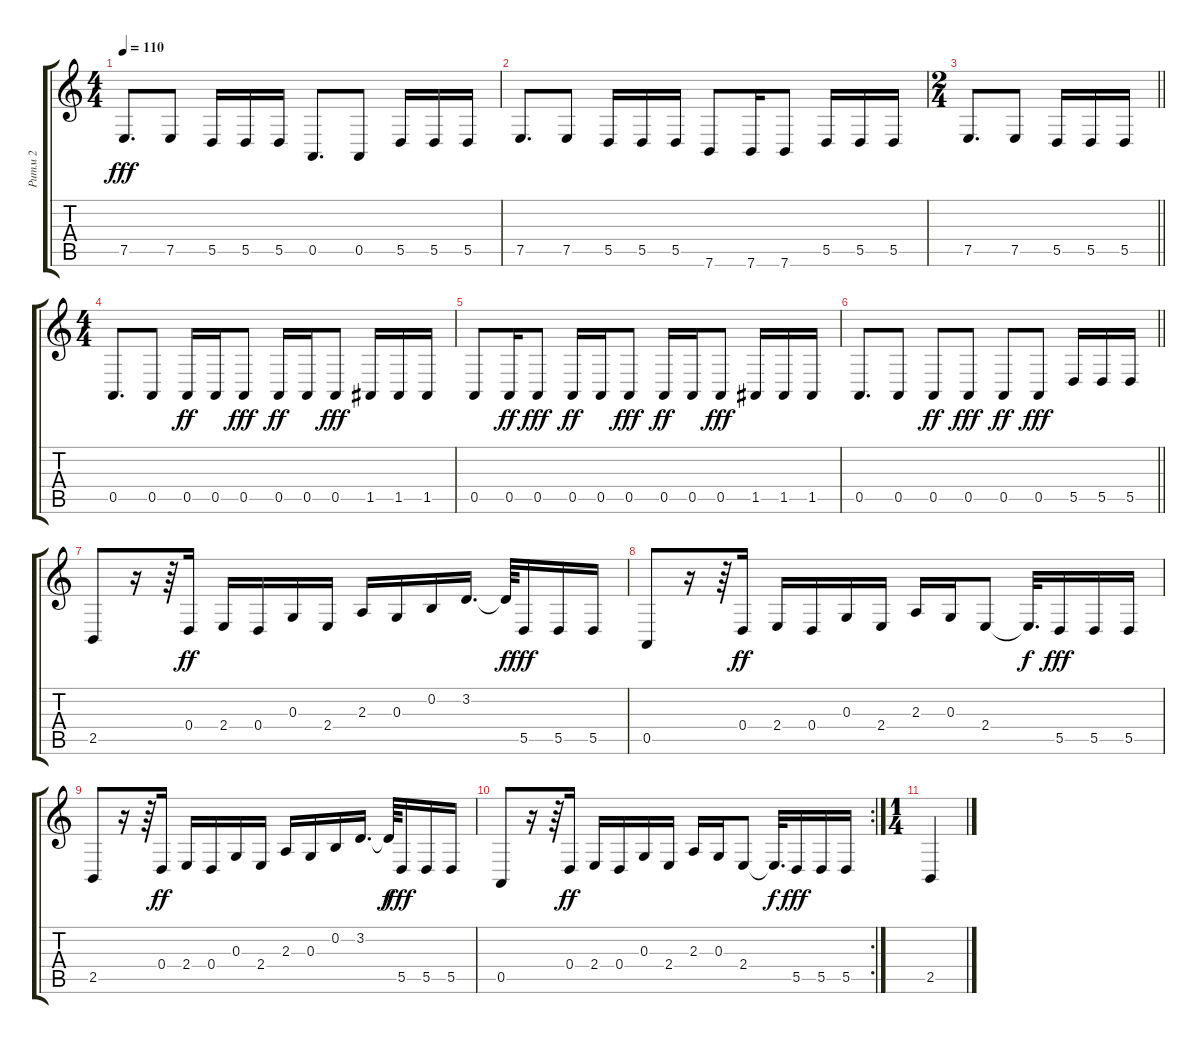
\track ("Ритм 2" "Ритм 2") {instrument lead1square}
\staff {score tabs}
\tuning (E4 B3 G3 D3 A2 E2) {hide}
\ts (4 4)
\tempo 110
\clef g2
\ks c
7.5.8{d dy fff} 7.5.8 5.5.16 5.5.16 5.5.16 0.5.8{d} 0.5.8 5.5.16 5.5.16 5.5.16 |
7.5.8{d} 7.5.8 5.5.16 5.5.16 5.5.16 7.6.8 7.6.16 7.6.8 5.5.16 5.5.16 5.5.16 |
\ts (2 4)
\barLineRight lightlight
7.5.8{d} 7.5.8 5.5.16 5.5.16 5.5.16 |
\ts (4 4)
0.5.8{d} 0.5.8 0.5.16{dy ff} 0.5.16 0.5.8{dy fff} 0.5.16{dy ff} 0.5.16 0.5.8{dy fff} 1.5.16 1.5.16 1.5.16 |
0.5.8 0.5.16{dy ff} 0.5.8{dy fff} 0.5.16{dy ff} 0.5.16 0.5.8{dy fff} 0.5.16{dy ff} 0.5.16 0.5.8{dy fff} 1.5.16 1.5.16 1.5.16 |
\barLineRight lightlight
0.5.8{d} 0.5.8 0.5.8{dy ff} 0.5.8{dy fff} 0.5.8{dy ff} 0.5.8{dy fff} 5.5.16 5.5.16 5.5.16 |
\section ("" "")
2.5.8 r.16 r.64 0.4.16{dy ff} 2.4.16 0.4.16 0.3.16 2.4.16 2.3.16 0.3.16 0.2.16 3.2.16{d} 3.2{t}.64{dy f} 5.5.16{dy fff} 5.5.16 5.5.16 |
0.5.8 r.16 r.64 0.4.16{dy ff} 2.4.16 0.4.16 0.3.16 2.4.16 2.3.16 0.3.16 2.4.8 2.4{t}.32{d dy f} 5.5.16{dy fff} 5.5.16 5.5.16 |
2.5.8 r.16 r.64 0.4.16{dy ff} 2.4.16 0.4.16 0.3.16 2.4.16 2.3.16 0.3.16 0.2.16 3.2.16{d} 3.2{t}.64{dy f} 5.5.16{dy fff} 5.5.16 5.5.16 |
\rc 2
0.5.8 r.16 r.64 0.4.16{dy ff} 2.4.16 0.4.16 0.3.16 2.4.16 2.3.16 0.3.16 2.4.8 2.4{t}.32{d dy f} 5.5.16{dy fff} 5.5.16 5.5.16 |
\ts (1 4)
2.5.4
